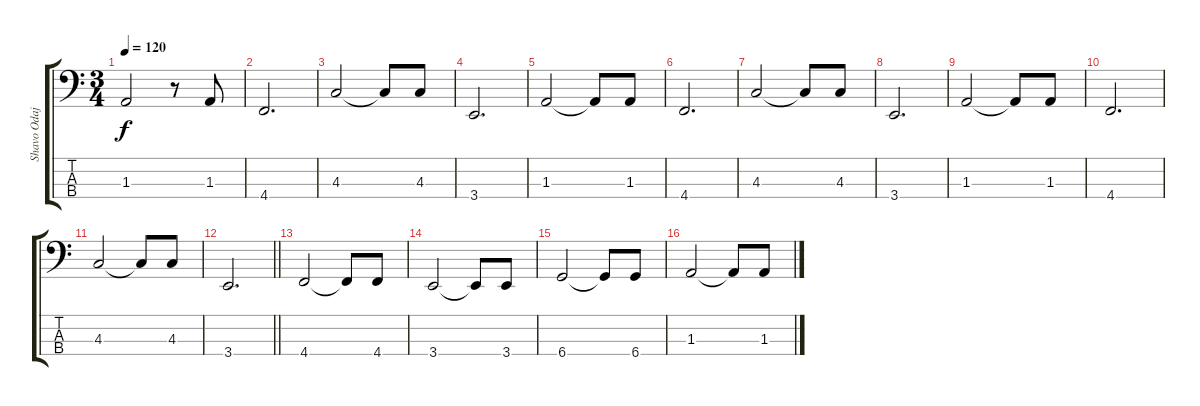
\track ("Shavo Odajian" "Shavo Odaj") {instrument electricbassfinger}
\staff {score tabs}
\tuning (Gb2 Db2 Ab1 Db1) {hide}
\ts (3 4)
\tempo 120
\clef f4
\ks c
1.3.2{dy f} r.8 1.3.8 |
4.4.2{d} |
4.3.2 4.3{t}.8 4.3.8 |
3.4.2{d} |
1.3.2 1.3{t}.8 1.3.8 |
4.4.2{d} |
4.3.2 4.3{t}.8 4.3.8 |
3.4.2{d} |
1.3.2 1.3{t}.8 1.3.8 |
4.4.2{d} |
4.3.2 4.3{t}.8 4.3.8 |
\barLineRight lightlight
3.4.2{d} |
4.4.2 4.4{t}.8 4.4.8 |
3.4.2 3.4{t}.8 3.4.8 |
6.4.2 6.4{t}.8 6.4.8 |
1.3.2 1.3{t}.8 1.3.8
